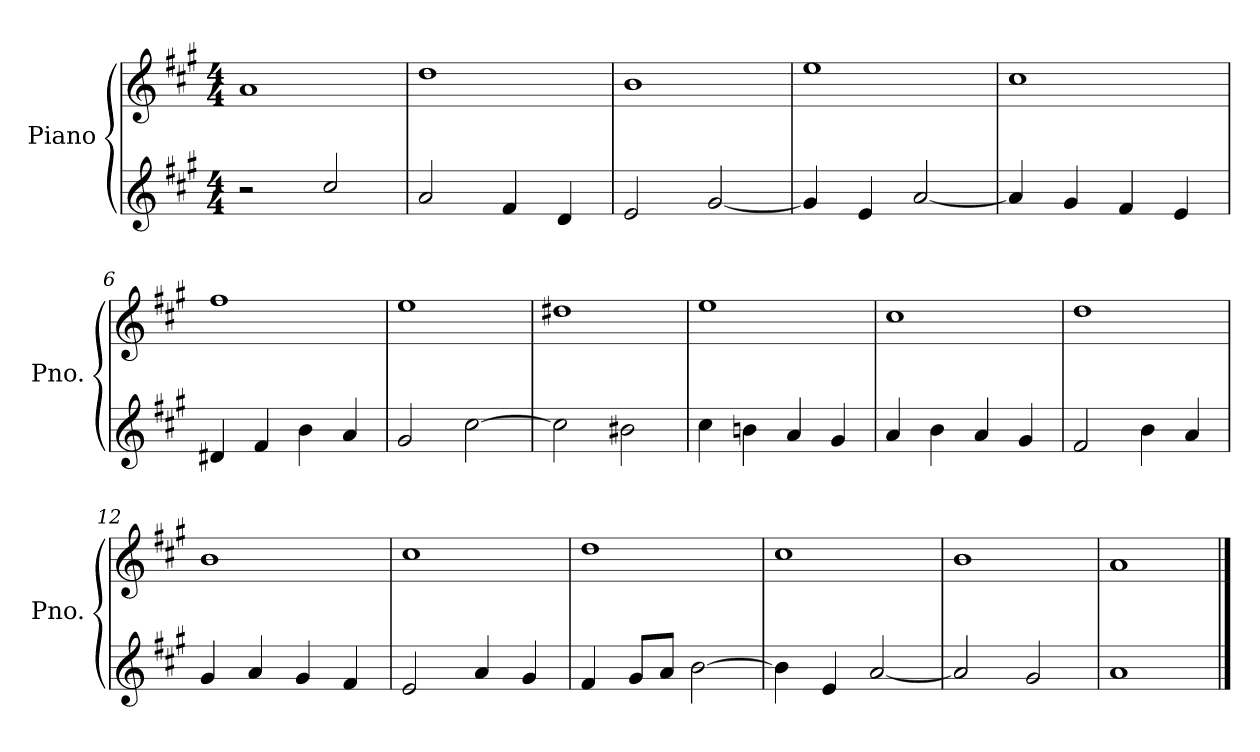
**kern	**kern
*part1	*part1
*staff2	*staff1
*I"Piano	*
*I'Pno.	*
*clefG2	*clefG2
*k[f#c#g#]	*k[f#c#g#]
*M4/4	*M4/4
=1	=1
2r	1a
2cc#/	.
=2	=2
2a/	1dd
4f#/	.
4d/	.
=3	=3
2e/	1b
[2g#/	.
=4	=4
4g#/]	1ee
4e/	.
[2a/	.
=5	=5
4a/]	1cc#
4g#/	.
4f#/	.
4e/	.
=6	=6
4d#X/	1ff#
4f#/	.
4b\	.
4a/	.
=7	=7
2g#/	1ee
[2cc#\	.
=8	=8
2cc#\]	1dd#X
2b#X\	.
=9	=9
4cc#\	1ee
4bn\	.
4a/	.
4g#/	.
!!LO:LB:g=z
=10	=10
4a/	1cc#
4b\	.
4a/	.
4g#/	.
=11	=11
2f#/	1dd
4b\	.
4a/	.
=12	=12
4g#/	1b
4a/	.
4g#/	.
4f#/	.
=13	=13
2e/	1cc#
4a/	.
4g#/	.
=14	=14
4f#/	1dd
8g#/L	.
8a/J	.
[2b\	.
=15	=15
4b\]	1cc#
4e/	.
[2a/	.
=16	=16
2a/]	1b
2g#/	.
=17	=17
1a	1a
==	==
*-	*-
